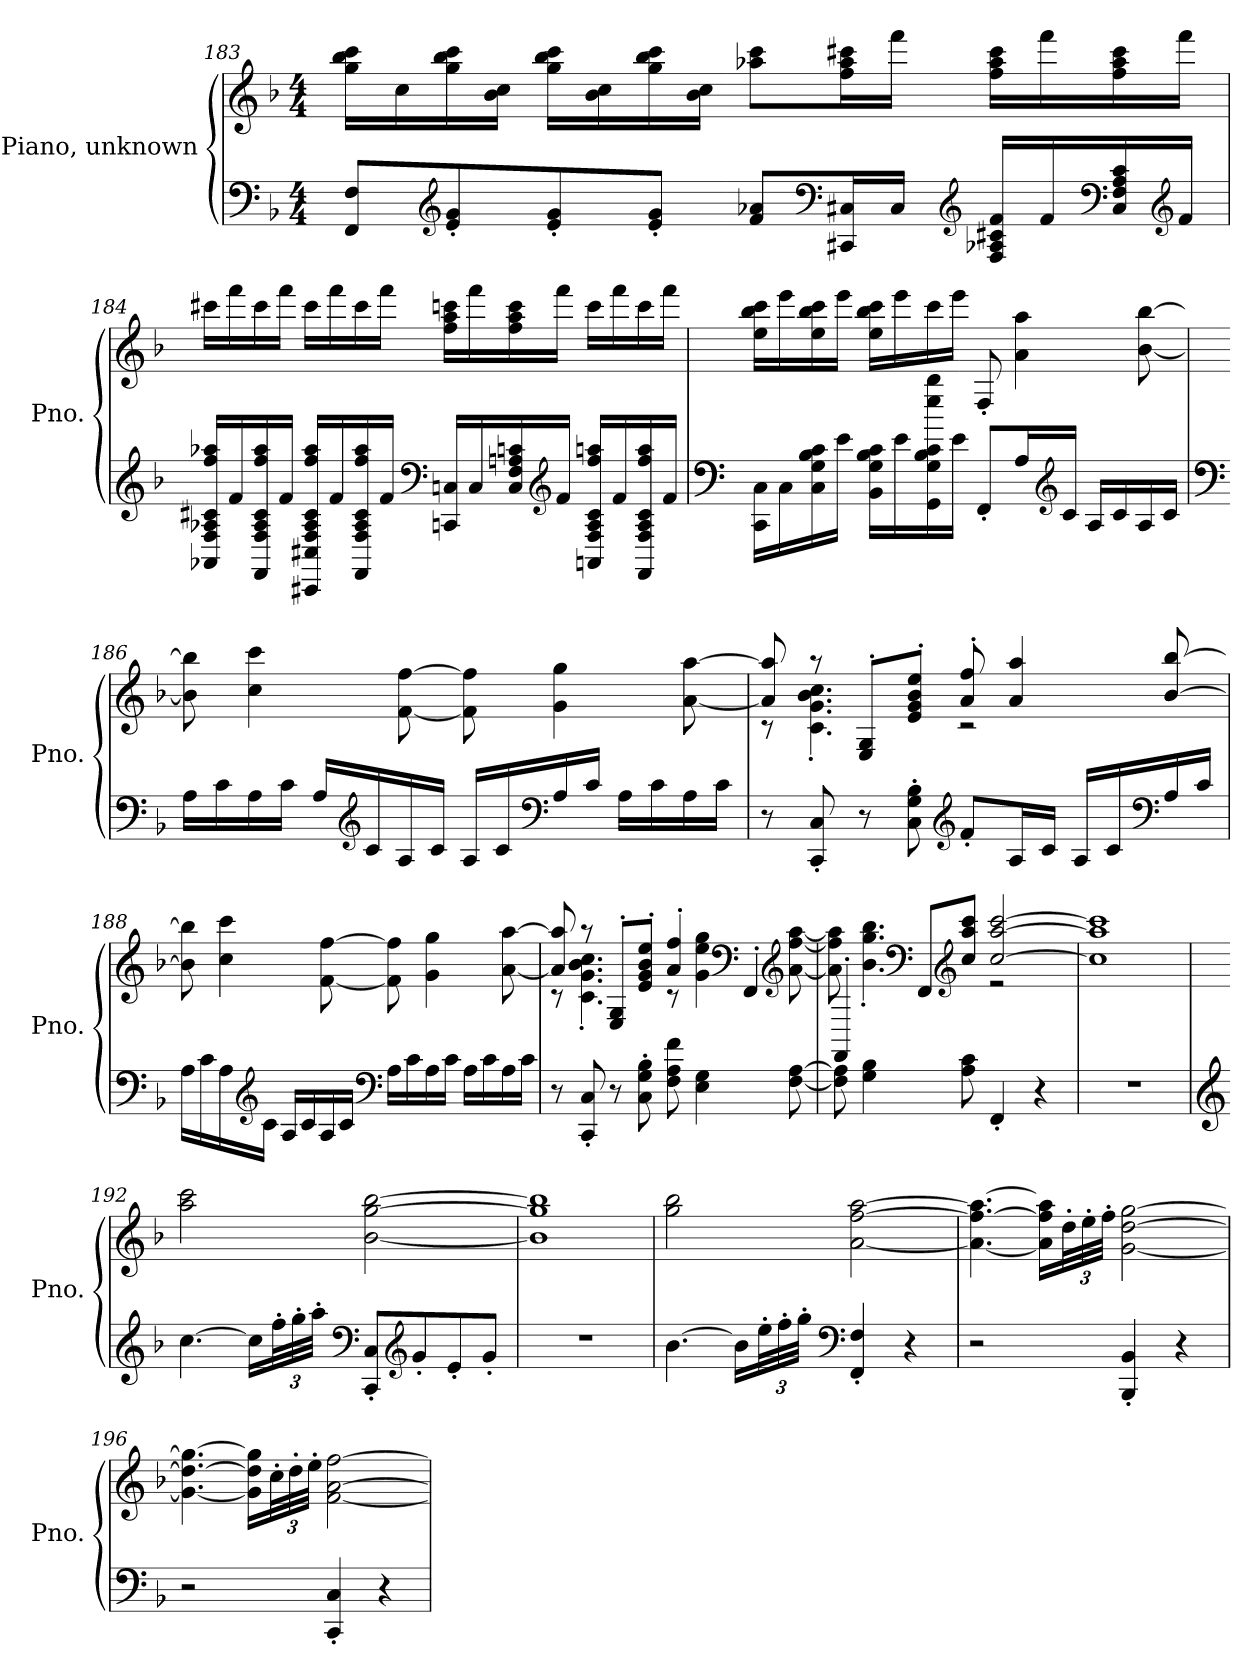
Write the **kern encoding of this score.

**kern	**kern
*part1	*part1
*staff2	*staff1
*I"Piano, unknown	*
*I'Pno.	*
!!LO:LB:g=z
*clefF4	*clefG2
*k[b-]	*k[b-]
*M4/4	*M4/4
=183	=183
8FF/ 8F/L	16gg\ 16bb-\ 16ccc\LL
.	16cc\
*clefG2	*
8e/' 8g/'	16gg\ 16bb-\ 16ccc\
.	16b-\ 16cc\JJ
8e/' 8g/'	16gg\ 16bb-\ 16ccc\LL
.	16b-\ 16cc\
8e/' 8g/'J	16gg\ 16bb-\ 16ccc\
.	16b-\ 16cc\JJ
8f/ 8a-X/L	8aa-X\ 8ccc\L
*clefF4	*
16CC#X/ 16C#X/L	16ff\ 16aa-\ 16ccc#X\L
16C#/JJ	16fff\JJ
*clefG2	*
16F/ 16A-X/ 16c#X/ 16f/LL	16ff\ 16aa-\ 16ccc#\LL
16f/	16fff\
*clefF4	*
16C#/ 16F/ 16A-/ 16c#/	16ff\ 16aa-\ 16ccc#\
*clefG2	*
16f/JJ	16fff\JJ
!!LO:PB:g=z
=184	=184
16AA-X/ 16F/ 16A-X/ 16c#X/ 16ff/ 16aa-X/LL	16ccc#X\LL
16f/	16fff\
16FF/ 16F/ 16A-/ 16c#/ 16ff/ 16aa-/	16ccc#\
16f/JJ	16fff\JJ
16CC#X/ 16C#X/ 16F/ 16A-/ 16c#/ 16ff/ 16aa-/LL	16ccc#\LL
16f/	16fff\
16FF/ 16F/ 16A-/ 16c#/ 16ff/ 16aa-/	16ccc#\
16f/JJ	16fff\JJ
*clefF4	*
16CCn/ 16Cn/LL	16ff\ 16aa\ 16cccn\LL
16C/	16fff\
16C/ 16F/ 16An/ 16cn/	16ff\ 16aa\ 16ccc\
*clefG2	*
16f/JJ	16fff\JJ
16AAn/ 16F/ 16A/ 16c/ 16ff/ 16aan/LL	16ccc\LL
16f/	16fff\
16FF/ 16F/ 16A/ 16c/ 16ff/ 16aa/	16ccc\
16f/JJ	16fff\JJ
!!LO:LB:g=z
=185	=185
*clefF4	*
16CC\ 16C\LL	16ee\ 16bb-\ 16ccc\LL
16C\	16eee\
16C\ 16G\ 16B-\ 16c\	16ee\ 16bb-\ 16ccc\
16e\JJ	16eee\JJ
16BB-\ 16G\ 16B-\ 16c\LL	16ee\ 16bb-\ 16ccc\LL
16e\	16eee\
16GG\ 16G\ 16B-\ 16c\ 16ee\ 16bb-\	16ccc\
16e\JJ	16eee\JJ
8FF'/L	8F'/
16A/L	4a\ 4aa\
*clefG2	*
16c/JJ	.
16A/LL	.
16c/	.
16A/	[8b-\ [8bb-\
16c/JJ	.
!!LO:LB:g=z
=186	=186
*clefF4	*
16A\LL	8b-\] 8bb-\]
16c\	.
16A\	4cc\ 4ccc\
16c\JJ	.
16A/LL	.
*clefG2	*
16c/	.
16A/	[8f\ [8ff\
16c/JJ	.
16A/LL	8f\] 8ff\]
16c/	.
*clefF4	*
16A/	4g\ 4gg\
16c/JJ	.
16A\LL	.
16c\	.
16A\	[8a\ [8aa\
16c\JJ	.
=187	=187
*	*^
8r	8a/] 8aa/]	8r
8CC/' 8C/'	8r	4.c\' 4.g\' 4.b-\' 4.cc\'
8r	8E/' 8G/'L	.
8C\' 8G\' 8B-\'	8e/' 8g/' 8b-/' 8ee/'J	.
*clefG2	*	*
8f'/L	8a/' 8ff/'	2r
16A/L	4a/ 4aa/	.
16c/JJ	.	.
16A/LL	.	.
16c/	.	.
*clefF4	*	*
16A/	[8b-/ [8bb-/	.
16c/JJ	.	.
*	*v	*v
!!LO:LB:g=z
=188	=188
16A\LL	8b-\] 8bb-\]
16c\	.
16A\	4cc\ 4ccc\
*clefG2	*
16c\JJ	.
16A/LL	.
16c/	.
16A/	[8f\ [8ff\
16c/JJ	.
*clefF4	*
16A\LL	8f\] 8ff\]
16c\	.
16A\	4g\ 4gg\
16c\JJ	.
16A\LL	.
16c\	.
16A\	[8a\ [8aa\
16c\JJ	.
=189	=189
*	*^
8r	8a/] 8aa/]	8r
8CC/' 8C/'	8r	4.c\' 4.g\' 4.b-\' 4.cc\'
8r	8E/' 8G/'L	.
8C\' 8G\' 8B-\'	8e/' 8g/' 8b-/' 8ee/'J	.
8F\ 8A\ 8f\	4a/' 4ff/'	8r
4E\ 4G\	.	4g\ 4ee\ 4gg\
*	*clefF4	*
.	4FF'/	.
*	*clefG2	*
[8F\ [8A\	.	[8a\ [8ff\ [8aa\
!!LO:LB:g=z	!!
=190	=190	=190
8F\] 8A\]	4FF'/	8a\] 8ff\] 8aa\]
4G\ 4B-\	.	4.b-\' 4.gg\' 4.bb-\'
*	*clefF4	*
.	8FF/L	.
*	*clefG2	*
8A\ 8c\	8cc/ 8aa/ 8ccc/J	.
4FF'/	[2cc/ [2aa/ [2ccc/	2r
4r	.	.
*	*v	*v
=191	=191
1r	1cc] 1aa] 1ccc]
=192	=192
*clefG2	*
[4.cc\	2aa\ 2ccc\
16cc\LL]	.
*Xbrackettup	*
48ff'\L	.
48gg'\	.
48aa'\JJJ	.
*clefF4	*
8CC/' 8C/'L	[2b-\ [2gg\ [2bb-\
*clefG2	*
8g'/	.
8e'/	.
8g'/J	.
=193	=193
1r	1b-] 1gg] 1bb-]
=194	=194
[4.b-\	2gg\ 2bb-\
16b-\LL]	.
48ee'\L	.
48ff'\	.
48gg'\JJJ	.
*clefF4	*
4FF/' 4F/'	[2a\ [2ff\ [2aa\
4r	.
!!LO:LB:g=z
=195	=195
2r	4.a\_ 4.ff\_ 4.aa\_
.	16a\] 16ff\] 16aa\]LL
*	*Xbrackettup
.	48dd'\L
.	48ee'\
.	48ff'\JJJ
4BBB-/' 4BB-/'	[2g\ [2dd\ [2gg\
4r	.
=196	=196
2r	4.g\_ 4.dd\_ 4.gg\_
.	16g\] 16dd\] 16gg\]LL
.	48cc'\L
.	48dd'\
.	48ee'\JJJ
4CC/' 4C/'	[2f\ [2a\ [2ff\
4r	.
=	=
*-	*-
